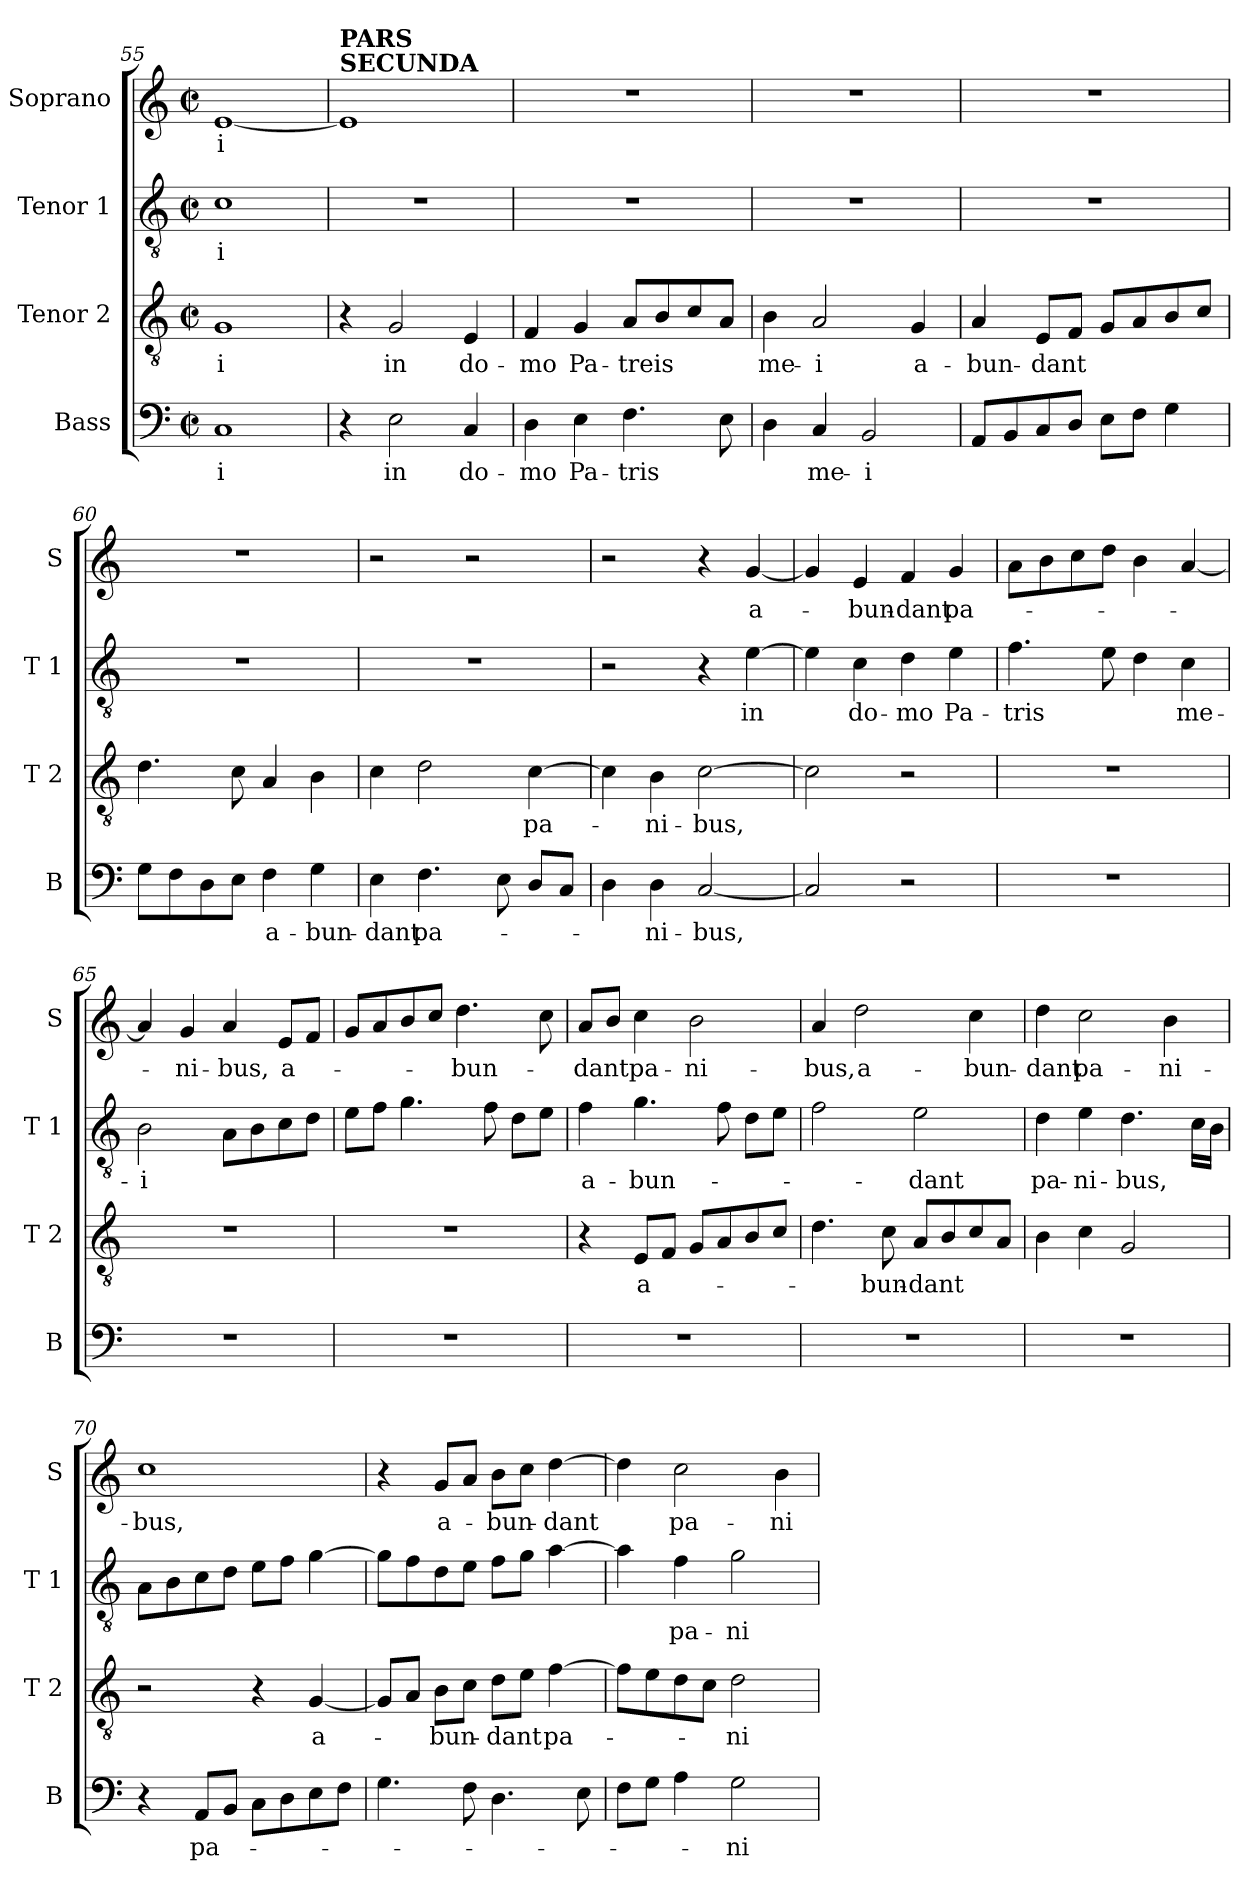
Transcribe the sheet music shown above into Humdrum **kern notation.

**kern	**text	**kern	**text	**kern	**text	**kern	**text
*part4	*part4	*part3	*part3	*part2	*part2	*part1	*part1
*staff4	*staff4	*staff3	*staff3	*staff2	*staff2	*staff1	*staff1
*I"Bass	*	*I"Tenor 2	*	*I"Tenor 1	*	*I"Soprano	*
*I'B	*	*I'T 2	*	*I'T 1	*	*I'S	*
*clefF4	*	*clefGv2	*	*clefGv2	*	*clefG2	*
*k[]	*	*k[]	*	*k[]	*	*k[]	*
*C:	*	*C:	*	*C:	*	*C:	*
*M2/2	*	*M2/2	*	*M2/2	*	*M2/2	*
*met(c|)	*	*met(c|)	*	*met(c|)	*	*met(c|)	*
=55	=55	=55	=55	=55	=55	=55	=55
1C	-i	1G	-i	1c	-i	[1e	-i
=56	=56	=56	=56	=56	=56	=56	=56
!	!	!	!	!	!	!LO:TX:a:B:t=SECUNDA	!
!	!	!	!	!	!	!LO:TX:a:B:t=PARS	!
4r	.	4r	.	1r	.	1e]	.
2E\	in	2G/	in	.	.	.	.
4C/	do-	4E/	do-	.	.	.	.
!!LO:LB:g=z
=57	=57	=57	=57	=57	=57	=57	=57
4D\	-mo	4F/	-mo	1r	.	1r	.
4E\	Pa-	4G/	Pa-	.	.	.	.
4.F\	-tris	8A/L	-treis	.	.	.	.
.	.	8B/	.	.	.	.	.
.	.	8c/	.	.	.	.	.
8E\	.	8A/J	.	.	.	.	.
=58	=58	=58	=58	=58	=58	=58	=58
4D\	.	4B\	me-	1r	.	1r	.
4C/	me-	2A/	-i	.	.	.	.
2BB/	-i	.	.	.	.	.	.
.	.	4G/	a-	.	.	.	.
=59	=59	=59	=59	=59	=59	=59	=59
8AA/L	.	4A/	-bun-	1r	.	1r	.
8BB/	.	.	.	.	.	.	.
8C/	.	8E/L	-dant	.	.	.	.
8D/J	.	8F/J	.	.	.	.	.
8E\L	.	8G/L	.	.	.	.	.
8F\J	.	8A/	.	.	.	.	.
4G\	.	8B/	.	.	.	.	.
.	.	8c/J	.	.	.	.	.
=60	=60	=60	=60	=60	=60	=60	=60
8G\L	.	4.d\	.	1r	.	1r	.
8F\	.	.	.	.	.	.	.
8D\	.	.	.	.	.	.	.
8E\J	.	8c\	.	.	.	.	.
4F\	a-	4A/	.	.	.	.	.
4G\	-bun-	4B\	.	.	.	.	.
=61	=61	=61	=61	=61	=61	=61	=61
4E\	-dant	4c\	.	1r	.	2r	.
4.F\	pa-	2d\	.	.	.	.	.
.	.	.	.	.	.	2r	.
8E\	.	.	.	.	.	.	.
8D/L	.	[4c\	pa-	.	.	.	.
8C/J	.	.	.	.	.	.	.
=62	=62	=62	=62	=62	=62	=62	=62
4D\	.	4c\]	.	2r	.	2r	.
4D\	-ni-	4B\	-ni-	.	.	.	.
[2C/	-bus,	[2c\	-bus,	4r	.	4r	.
.	.	.	.	[4e\	in	[4g/	a-
!!LO:LB:g=z
=63	=63	=63	=63	=63	=63	=63	=63
2C/]	.	2c\]	.	4e\]	.	4g/]	.
.	.	.	.	4c\	do-	4e/	-bun-
2r	.	2r	.	4d\	-mo	4f/	-dant
.	.	.	.	4e\	Pa-	4g/	pa-
=64	=64	=64	=64	=64	=64	=64	=64
1r	.	1r	.	4.f\	-tris	8a\L	.
.	.	.	.	.	.	8b\	.
.	.	.	.	.	.	8cc\	.
.	.	.	.	8e\	.	8dd\J	.
.	.	.	.	4d\	.	4b\	.
.	.	.	.	4c\	me-	[4a/	.
=65	=65	=65	=65	=65	=65	=65	=65
1r	.	1r	.	2B\	-i	4a/]	.
.	.	.	.	.	.	4g/	-ni-
.	.	.	.	8A\L	.	4a/	-bus,
.	.	.	.	8B\	.	.	.
.	.	.	.	8c\	.	8e/L	a-
.	.	.	.	8d\J	.	8f/J	.
=66	=66	=66	=66	=66	=66	=66	=66
1r	.	1r	.	8e\L	.	8g/L	.
.	.	.	.	8f\J	.	8a/	.
.	.	.	.	4.g\	.	8b/	.
.	.	.	.	.	.	8cc/J	.
.	.	.	.	.	.	4.dd\	-bun-
.	.	.	.	8f\	.	.	.
.	.	.	.	8d\L	.	.	.
.	.	.	.	8e\J	.	8cc\	.
=67	=67	=67	=67	=67	=67	=67	=67
1r	.	4r	.	4f\	a-	8a/L	-dant
.	.	.	.	.	.	8b/J	.
.	.	8E/L	a-	4.g\	-bun-	4cc\	pa-
.	.	8F/J	.	.	.	.	.
.	.	8G/L	.	.	.	2b\	-ni-
.	.	8A/	.	8f\	.	.	.
.	.	8B/	.	8d\L	.	.	.
.	.	8c/J	.	8e\J	.	.	.
=68	=68	=68	=68	=68	=68	=68	=68
1r	.	4.d\	.	2f\	.	4a/	-bus,
.	.	.	.	.	.	2dd\	a-
.	.	8c\	-bun-	.	.	.	.
.	.	8A/L	-dant	2e\	-dant	.	.
.	.	8B/	.	.	.	.	.
.	.	8c/	.	.	.	4cc\	-bun-
.	.	8A/J	.	.	.	.	.
!!LO:PB:g=z
=69	=69	=69	=69	=69	=69	=69	=69
1r	.	4B\	.	4d\	pa-	4dd\	-dant
.	.	4c\	.	4e\	-ni-	2cc\	pa-
.	.	2G/	.	4.d\	-bus,	.	.
.	.	.	.	.	.	4b\	-ni-
.	.	.	.	16c\LL	.	.	.
.	.	.	.	16B\JJ	.	.	.
=70	=70	=70	=70	=70	=70	=70	=70
4r	.	2r	.	8A\L	.	1cc	-bus,
.	.	.	.	8B\	.	.	.
8AA/L	pa-	.	.	8c\	.	.	.
8BB/J	.	.	.	8d\J	.	.	.
8C\L	.	4r	.	8e\L	.	.	.
8D\	.	.	.	8f\J	.	.	.
8E\	.	[4G/	a-	[4g\	.	.	.
8F\J	.	.	.	.	.	.	.
=71	=71	=71	=71	=71	=71	=71	=71
4.G\	.	8G/L]	.	8g\L]	.	4r	.
.	.	8A/J	.	8f\	.	.	.
.	.	8B\L	-bun-	8d\	.	8g/L	a-
8F\	.	8c\J	.	8e\J	.	8a/J	.
4.D\	.	8d\L	-dant	8f\L	.	8b\L	-bun-
.	.	8e\J	.	8g\J	.	8cc\J	.
.	.	[4f\	pa-	[4a\	.	[4dd\	-dant
8E\	.	.	.	.	.	.	.
=72	=72	=72	=72	=72	=72	=72	=72
8F\L	.	8f\L]	.	4a\]	.	4dd\]	.
8G\J	.	8e\	.	.	.	.	.
4A\	.	8d\	.	4f\	pa-	2cc\	pa-
.	.	8c\J	.	.	.	.	.
2G\	-ni-	2d\	-ni-	2g\	-ni-	.	.
.	.	.	.	.	.	4b\	-ni-
=	=	=	=	=	=	=	=
*-	*-	*-	*-	*-	*-	*-	*-
